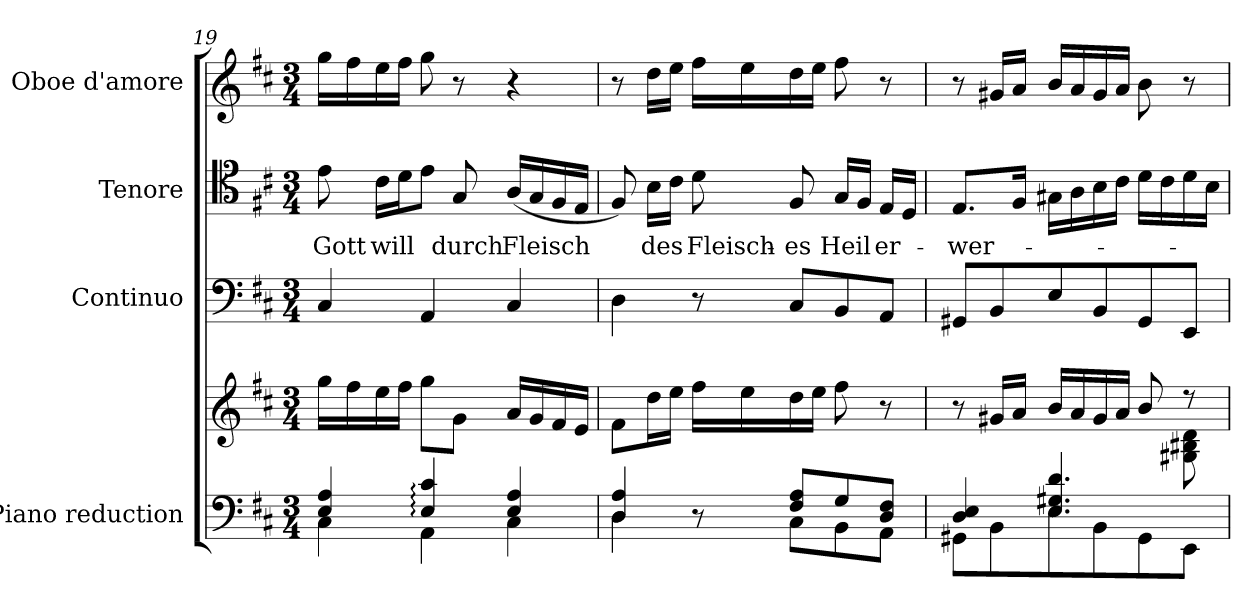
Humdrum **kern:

**kern	**kern	**kern	**kern	**text	**kern
*part4	*part4	*part3	*part2	*part2	*part1
*staff5	*staff4	*staff3	*staff2	*staff2	*staff1
*I"Piano reduction	*	*I"Continuo	*I"Tenore	*	*I"Oboe d'amore
*I'Pno	*	*	*	*	*I'Ob
!!LO:LB:g=z
*clefF4	*clefG2	*clefF4	*clefC4	*	*clefG2
*k[f#c#]	*k[f#c#]	*k[f#c#]	*k[f#c#]	*	*k[f#c#]
*M3/4	*M3/4	*M3/4	*M3/4	*	*M3/4
=19	=19	=19	=19	=19	=19
*^	*	*	*	*	*
!	!	!	!	!	!LO:LY:b	!
4E/ 4A/	4C#\	16gg\LL	4C#/	8e\	Gott	16gg\LL
.	.	16ff#\	.	.	.	16ff#\
!	!	!	!	!	!LO:LY:b	!
.	.	16ee\	.	16c#\LL	will	16ee\
.	.	16ff#\JJ	.	16d\J	.	16ff#\JJ
4E/: 4c#/:	4AA\	8gg\L	4AA/	8e\J	.	8gg\
!	!	!	!	!	!LO:LY:b	!
.	.	8g\J	.	8G/	durch	8r
!	!	!	!	!	!LO:LY:b	!
4E/ 4A/	4C#\	16a/LL	4C#/	(<16A/LL	Fleisch	4r
.	.	16g/	.	16G/	.	.
.	.	16f#/	.	16F#/	.	.
.	.	16e/JJ	.	16E/JJ	.	.
=20	=20	=20	=20	=20	=20	=20
4D/ 4A/	4D\	8f#\L	4D\	8F#/)	.	8r
!	!	!	!	!	!LO:LY:b	!
.	.	16dd\L	.	16B\LL	des	16dd\LL
.	.	16ee\JJ	.	16c#\JJ	.	16ee\JJ
!	!	!	!	!	!LO:LY:b	!
8r	8ryy	16ff#\LL	8r	8d\	Fleisch-	16ff#\LL
.	.	16ee\	.	.	.	16ee\
!	!	!	!	!	!LO:LY:b	!
8F#/ 8A/L	8C#\L	16dd\	8C#/L	8F#/	-es	16dd\
.	.	16ee\JJ	.	.	.	16ee\JJ
!	!	!	!	!	!LO:LY:b	!
8G/	8BB\	8ff#\	8BB/	16G/LL	Heil	8ff#\
.	.	.	.	16F#/JJ	.	.
!	!	!	!	!	!LO:LY:b	!
8D/ 8F#/J	8AA\J	8r	8AA/J	16E/LL	er-	8r
.	.	.	.	16D/JJ	.	.
=21	=21	=21	=21	=21	=21	=21
*	*	*^	*	*	*	*
!	!	!	!	!	!	!LO:LY:b	!
4D/ 4E/	8GG#X\L	8r	8ryy	8GG#X/L	8.E/L	-wer-	8r
*	*	*v	*v	*	*	*	*
.	8BB\	16g#X/LL	8BB/	.	.	16g#X/LL
.	.	16a/JJ	.	16F#/Jk	.	16a/JJ
4.E/ 4.G#X/ 4.d/	8E\	16b/LL	8E/	16G#X\LL	.	16b/LL
.	.	16a/	.	16A\	.	16a/
.	8BB\	16g#/	8BB/	16B\	.	16g#/
.	.	16a/JJ	.	16c#\JJ	.	16a/JJ
.	8GG#\	8b/	8GG#/	16d\LL	.	8b\
.	.	.	.	16c#\	.	.
*	*	*^	*	*	*	*
8ryy	8EE\J	8rdd	8G#\ 8B#X\ 8d\	8EE/J	16d\	.	8r
.	.	.	.	.	16B\JJ	.	.
*v	*v	*	*	*	*	*	*
*	*v	*v	*	*	*	*
=	=	=	=	=	=
*-	*-	*-	*-	*-	*-
